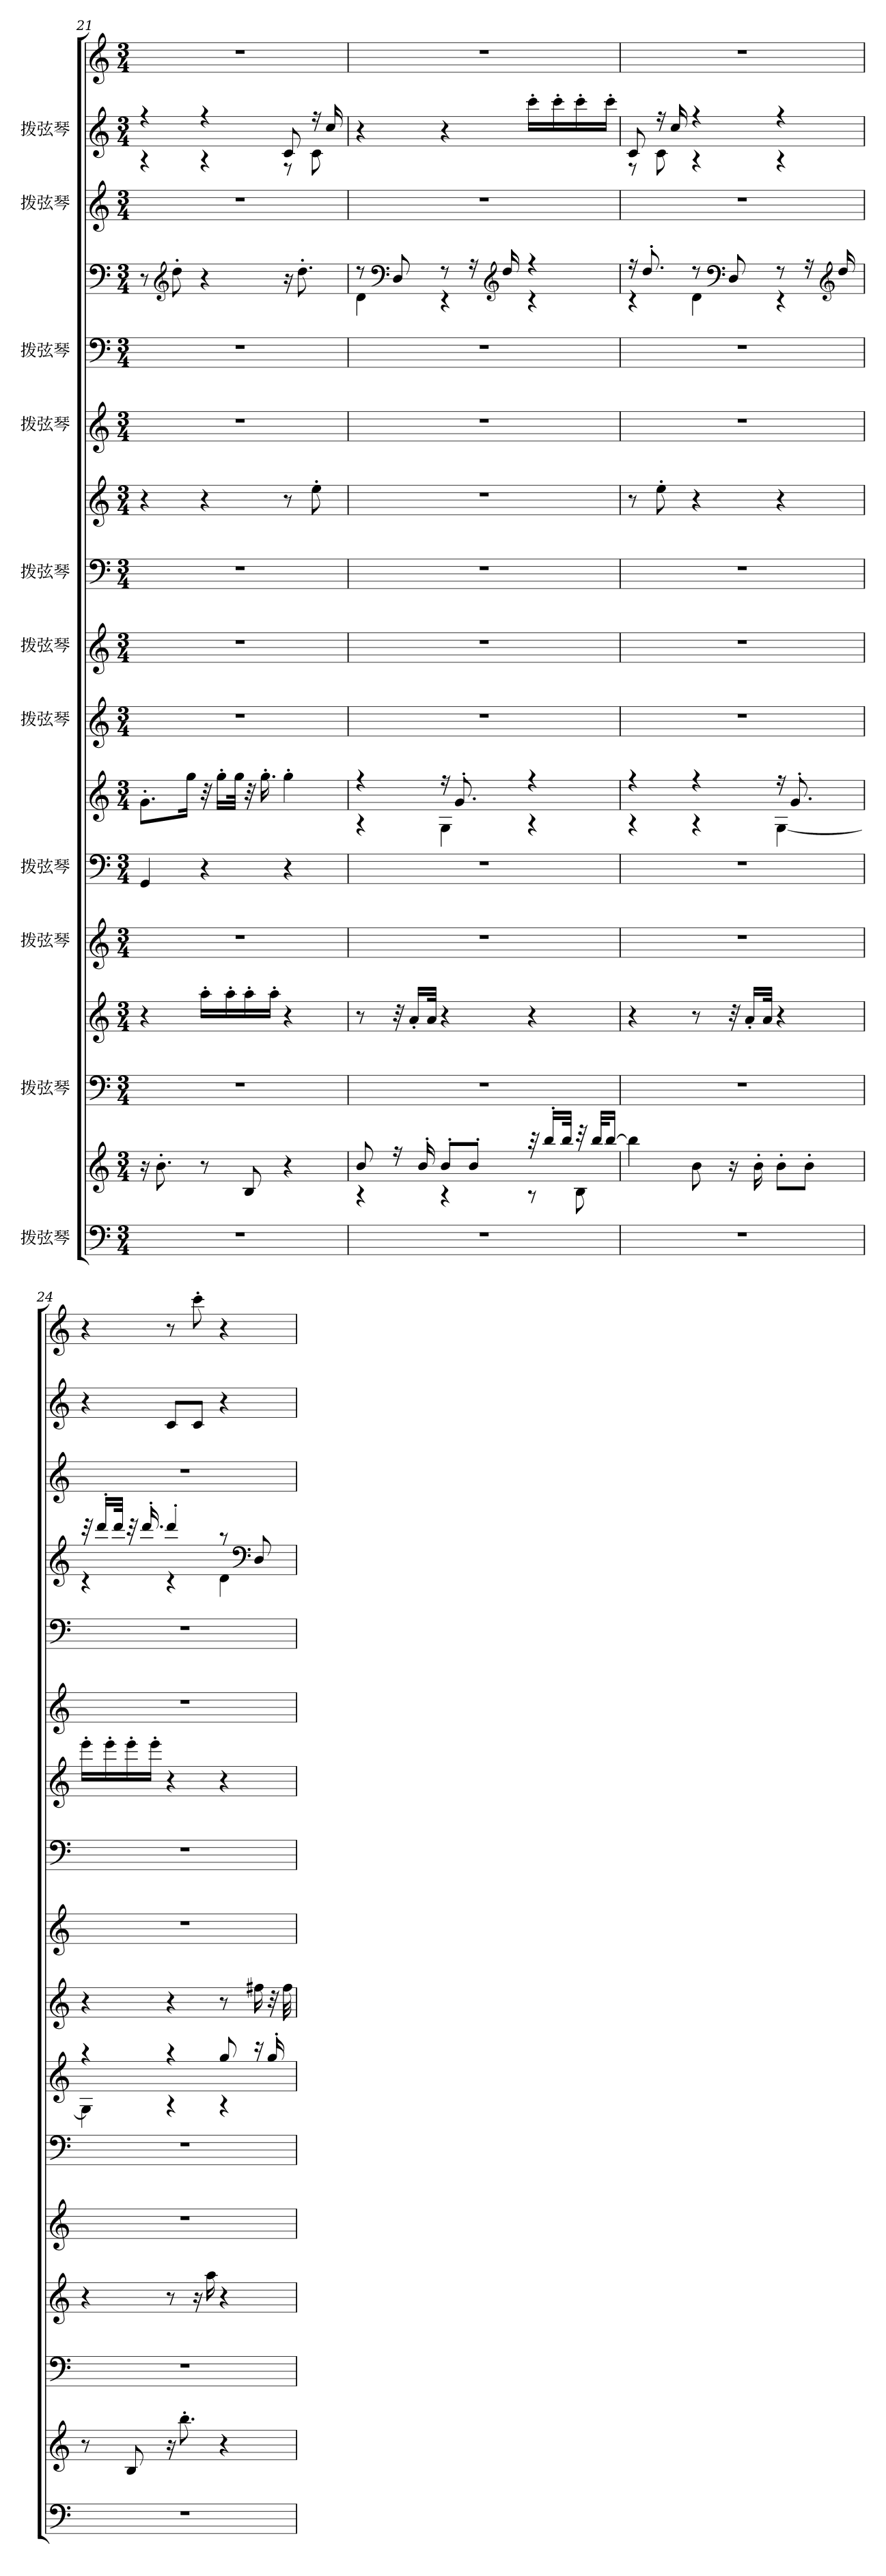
**kern	**kern	**kern	**kern	**kern	**kern	**kern	**kern	**kern	**kern	**kern	**kern	**kern	**kern	**kern	**kern	**kern
*part11	*part11	*part10	*part10	*part9	*part8	*part8	*part7	*part6	*part5	*part5	*part4	*part3	*part3	*part2	*part1	*part1
*staff17	*staff16	*staff15	*staff14	*staff13	*staff12	*staff11	*staff10	*staff9	*staff8	*staff7	*staff6	*staff5	*staff4	*staff3	*staff2	*staff1
*I"拨弦琴	*	*I"拨弦琴	*	*I"拨弦琴	*I"拨弦琴	*	*I"拨弦琴	*I"拨弦琴	*I"拨弦琴	*	*I"拨弦琴	*I"拨弦琴	*	*I"拨弦琴	*I"拨弦琴	*
*clefF4	*clefG2	*clefF4	*clefG2	*clefG2	*clefF4	*clefG2	*clefG2	*clefG2	*clefF4	*clefG2	*clefG2	*clefF4	*clefF4	*clefG2	*clefG2	*clefG2
*k[]	*k[]	*k[]	*k[]	*k[]	*k[]	*k[]	*k[]	*k[]	*k[]	*k[]	*k[]	*k[]	*k[]	*k[]	*k[]	*k[]
*M3/4	*M3/4	*M3/4	*M3/4	*M3/4	*M3/4	*M3/4	*M3/4	*M3/4	*M3/4	*M3/4	*M3/4	*M3/4	*M3/4	*M3/4	*M3/4	*M3/4
=21	=21	=21	=21	=21	=21	=21	=21	=21	=21	=21	=21	=21	=21	=21	=21	=21
*	*	*	*	*	*	*	*	*	*	*	*	*	*	*	*^	*
2.r	16r	2.r	4r	2.r	4GG/	8.g'\L	2.r	2.r	2.r	4r	2.r	2.r	8r	2.r	4r	4r	2.r
.	8.b'\	.	.	.	.	.	.	.	.	.	.	.	.	.	.	.	.
*	*	*	*	*	*	*	*	*	*	*	*	*	*clefG2	*	*	*	*
.	.	.	.	.	.	.	.	.	.	.	.	.	8dd'\	.	.	.	.
.	.	.	.	.	.	16gg\Jk	.	.	.	.	.	.	.	.	.	.	.
.	8r	.	16aa'\LL	.	4r	32r	.	.	.	4r	.	.	4r	.	4r	4r	.
.	.	.	.	.	.	16gg'\LL	.	.	.	.	.	.	.	.	.	.	.
.	.	.	16aa'\	.	.	.	.	.	.	.	.	.	.	.	.	.	.
.	.	.	.	.	.	32gg\JJk	.	.	.	.	.	.	.	.	.	.	.
.	8B/	.	16aa'\	.	.	32r	.	.	.	.	.	.	.	.	.	.	.
.	.	.	.	.	.	16.gg'\	.	.	.	.	.	.	.	.	.	.	.
.	.	.	16aa'\JJ	.	.	.	.	.	.	.	.	.	.	.	.	.	.
.	4r	.	4r	.	4r	4gg'\	.	.	.	8r	.	.	16r	.	8c/	8r	.
.	.	.	.	.	.	.	.	.	.	.	.	.	8.dd'\	.	.	.	.
.	.	.	.	.	.	.	.	.	.	8ee'\	.	.	.	.	16r	8c\	.
.	.	.	.	.	.	.	.	.	.	.	.	.	.	.	16cc/	.	.
*	*	*	*	*	*	*	*	*	*	*	*	*	*	*	*v	*v	*
!!LO:PB:g=z
=22	=22	=22	=22	=22	=22	=22	=22	=22	=22	=22	=22	=22	=22	=22	=22	=22
*	*^	*	*	*	*	*^	*	*	*	*	*	*	*^	*	*	*
2.r	8b/	4r	2.r	8r	2.r	2.r	4r	4r	2.r	2.r	2.r	2.r	2.r	2.r	8r	4d\	2.r	4r	2.r
*	*	*	*	*	*	*	*	*	*	*	*	*	*	*	*clefF4	*	*	*	*
.	16r	.	.	32r	.	.	.	.	.	.	.	.	.	.	8D/	.	.	.	.
.	.	.	.	16a'/LL	.	.	.	.	.	.	.	.	.	.	.	.	.	.	.
.	16b'/	.	.	.	.	.	.	.	.	.	.	.	.	.	.	.	.	.	.
.	.	.	.	32a/JJk	.	.	.	.	.	.	.	.	.	.	.	.	.	.	.
.	8b'/L	4r	.	4r	.	.	16r	4G\	.	.	.	.	.	.	8r	4r	.	4r	.
.	.	.	.	.	.	.	8.g'/	.	.	.	.	.	.	.	.	.	.	.	.
.	8b'/J	.	.	.	.	.	.	.	.	.	.	.	.	.	16r	.	.	.	.
*	*	*	*	*	*	*	*	*	*	*	*	*	*	*	*clefG2	*	*	*	*
.	.	.	.	.	.	.	.	.	.	.	.	.	.	.	16dd/	.	.	.	.
.	32r	8r	.	4r	.	.	4r	4r	.	.	.	.	.	.	4r	4r	.	16ccc'\LL	.
.	16bb'/LL	.	.	.	.	.	.	.	.	.	.	.	.	.	.	.	.	.	.
.	.	.	.	.	.	.	.	.	.	.	.	.	.	.	.	.	.	16ccc'\	.
.	32bb/JJk	.	.	.	.	.	.	.	.	.	.	.	.	.	.	.	.	.	.
.	32r	8B\	.	.	.	.	.	.	.	.	.	.	.	.	.	.	.	16ccc'\	.
.	32bb/KLL	.	.	.	.	.	.	.	.	.	.	.	.	.	.	.	.	.	.
.	[16bb/JJ	.	.	.	.	.	.	.	.	.	.	.	.	.	.	.	.	16ccc'\JJ	.
*	*v	*v	*	*	*	*	*	*	*	*	*	*	*	*	*	*	*	*	*
=23	=23	=23	=23	=23	=23	=23	=23	=23	=23	=23	=23	=23	=23	=23	=23	=23	=23	=23
*	*	*	*	*	*	*	*	*	*	*	*	*	*	*	*	*	*^	*
2.r	4bb\]	2.r	4r	2.r	2.r	4r	4r	2.r	2.r	2.r	8r	2.r	2.r	16r	4r	2.r	8c/	8r	2.r
.	.	.	.	.	.	.	.	.	.	.	.	.	.	8.dd'/	.	.	.	.	.
.	.	.	.	.	.	.	.	.	.	.	8ee'\	.	.	.	.	.	16r	8c\	.
.	.	.	.	.	.	.	.	.	.	.	.	.	.	.	.	.	16cc/	.	.
.	8b\	.	8r	.	.	4r	4r	.	.	.	4r	.	.	8r	4d\	.	4r	4r	.
*	*	*	*	*	*	*	*	*	*	*	*	*	*	*clefF4	*	*	*	*	*
.	16r	.	32r	.	.	.	.	.	.	.	.	.	.	8D/	.	.	.	.	.
.	.	.	16a'/LL	.	.	.	.	.	.	.	.	.	.	.	.	.	.	.	.
.	16b'\	.	.	.	.	.	.	.	.	.	.	.	.	.	.	.	.	.	.
.	.	.	32a/JJk	.	.	.	.	.	.	.	.	.	.	.	.	.	.	.	.
.	8b'\L	.	4r	.	.	16r	[4G\	.	.	.	4r	.	.	8r	4r	.	4r	4r	.
.	.	.	.	.	.	8.g'/	.	.	.	.	.	.	.	.	.	.	.	.	.
.	8b'\J	.	.	.	.	.	.	.	.	.	.	.	.	16r	.	.	.	.	.
*	*	*	*	*	*	*	*	*	*	*	*	*	*	*clefG2	*	*	*	*	*
.	.	.	.	.	.	.	.	.	.	.	.	.	.	16dd/	.	.	.	.	.
*	*	*	*	*	*	*	*	*	*	*	*	*	*	*	*	*	*v	*v	*
!!LO:PB:g=z
=24	=24	=24	=24	=24	=24	=24	=24	=24	=24	=24	=24	=24	=24	=24	=24	=24	=24	=24
2.r	8r	2.r	4r	2.r	2.r	4r	4G\]	4r	2.r	2.r	16eee'\LL	2.r	2.r	32r	4r	2.r	4r	4r
.	.	.	.	.	.	.	.	.	.	.	.	.	.	16ddd'/LL	.	.	.	.
.	.	.	.	.	.	.	.	.	.	.	16eee'\	.	.	.	.	.	.	.
.	.	.	.	.	.	.	.	.	.	.	.	.	.	32ddd/JJk	.	.	.	.
.	8B/	.	.	.	.	.	.	.	.	.	16eee'\	.	.	32r	.	.	.	.
.	.	.	.	.	.	.	.	.	.	.	.	.	.	16.ddd'/	.	.	.	.
.	.	.	.	.	.	.	.	.	.	.	16eee'\JJ	.	.	.	.	.	.	.
.	16r	.	8r	.	.	4r	4r	4r	.	.	4r	.	.	4ddd'/	4r	.	8c/L	8r
.	8.bb'\	.	.	.	.	.	.	.	.	.	.	.	.	.	.	.	.	.
.	.	.	16r	.	.	.	.	.	.	.	.	.	.	.	.	.	8c/J	8ccc'\
.	.	.	16aa\	.	.	.	.	.	.	.	.	.	.	.	.	.	.	.
.	4r	.	4r	.	.	8gg/	4r	8r	.	.	4r	.	.	8r	4d\	.	4r	4r
*	*	*	*	*	*	*	*	*	*	*	*	*	*	*clefF4	*	*	*	*
.	.	.	.	.	.	16r	.	16ff#X\	.	.	.	.	.	8D/	.	.	.	.
.	.	.	.	.	.	16gg'/	.	32r	.	.	.	.	.	.	.	.	.	.
.	.	.	.	.	.	.	.	32ff#\	.	.	.	.	.	.	.	.	.	.
*	*	*	*	*	*	*v	*v	*	*	*	*	*	*	*v	*v	*	*	*
=	=	=	=	=	=	=	=	=	=	=	=	=	=	=	=	=
*-	*-	*-	*-	*-	*-	*-	*-	*-	*-	*-	*-	*-	*-	*-	*-	*-
